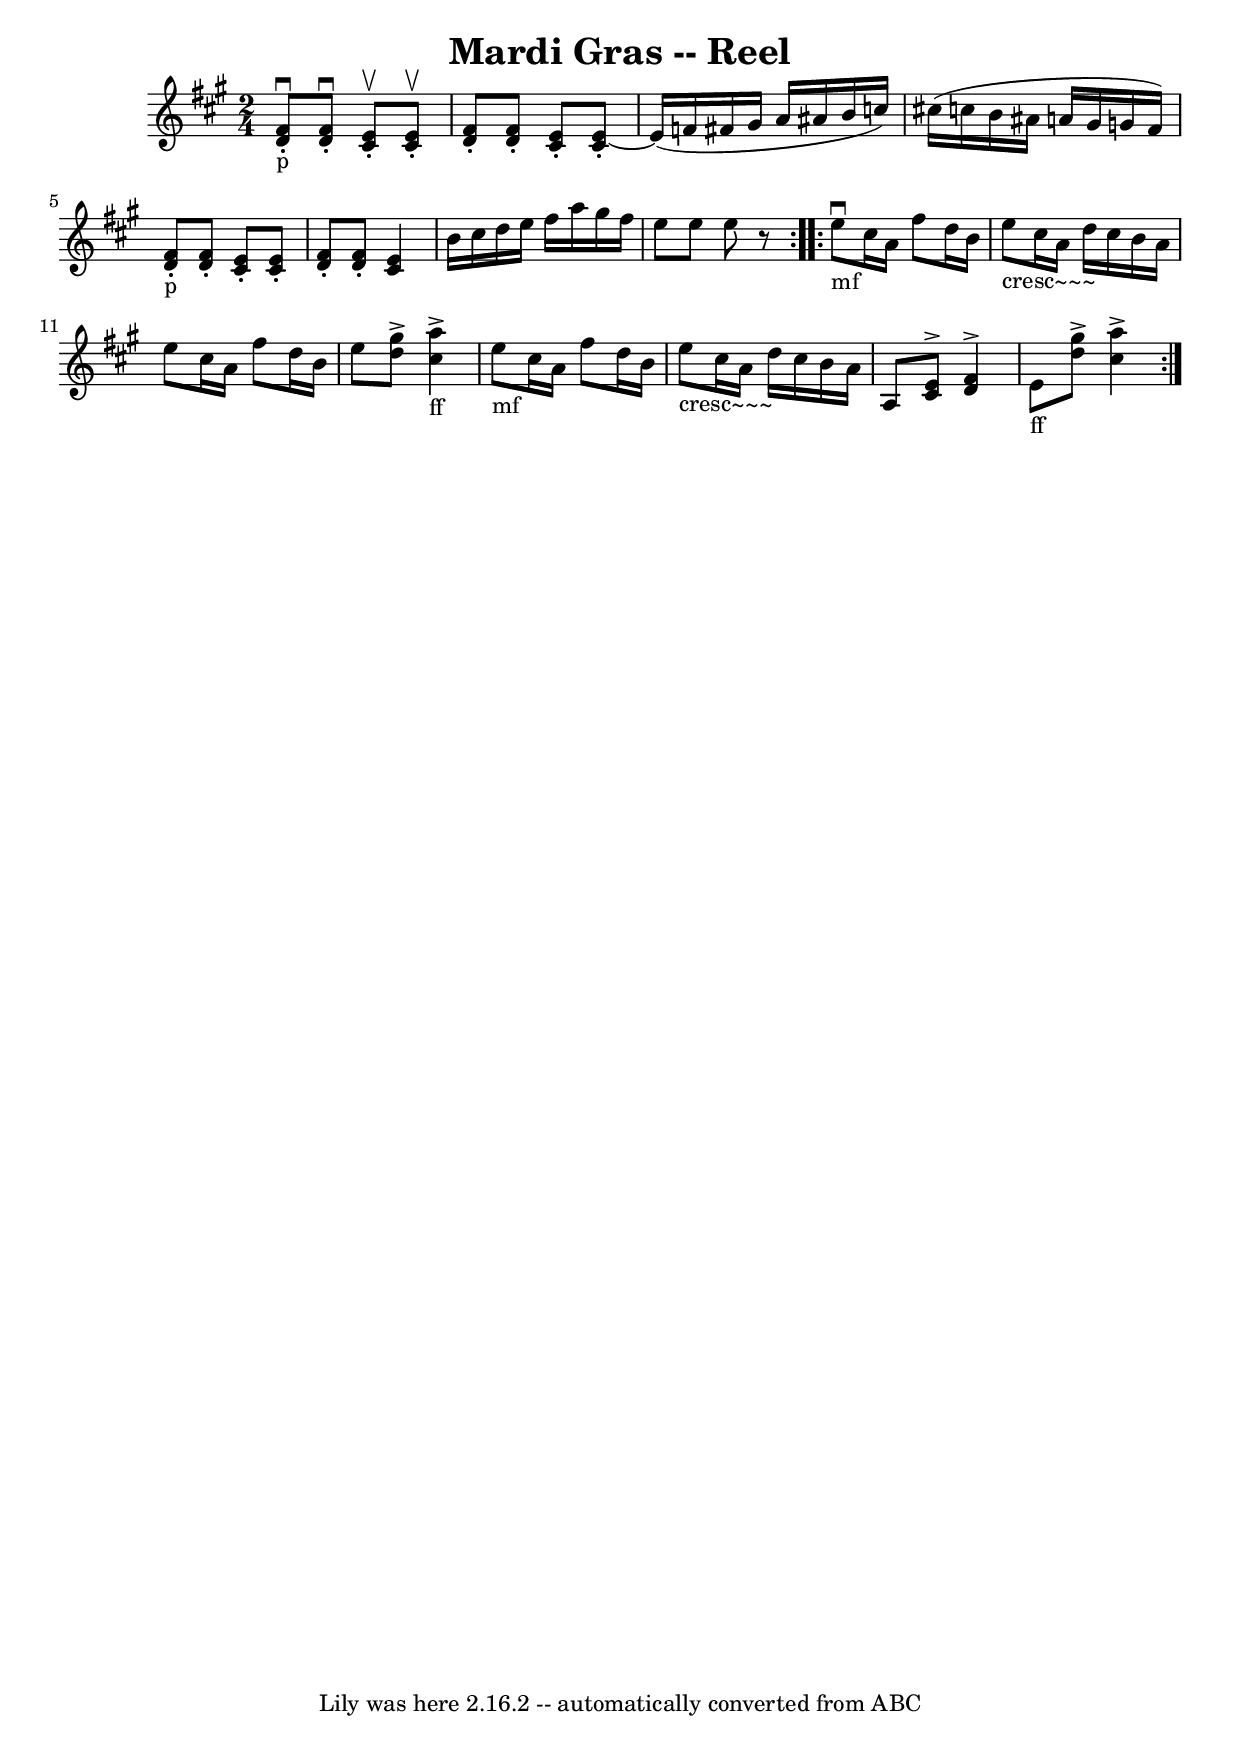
\version "2.16.2"
\include "Mammoth.ily"
\header {
  %% book = "Ryan's Mammoth Collection"
  crossRefNumber = "1"
  footnotes = "\\\\304"
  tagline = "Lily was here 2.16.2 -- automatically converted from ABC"
  title = "Mardi Gras -- Reel"

}
voicedefault =  {



  \repeat volta 2 {

    \time 2/4 
    \key a \major     << d'8_"p"^\downbow-. fis'8   >>  ~    <<   
      d'8^\downbow-. fis'8   >>   << cis'8^\upbow-. e'8   >>  ~    << cis'8 
								      ^\upbow-. e'8   >>   |
    << d'8 -. fis'8   >>  ~    << d'8 -.  
				  fis'8   >>   << cis'8 -. e'8   >>  ~    << cis'8 -. e'8   >>   
    |
    e'16 (f'16 fis'!16 gis'16 a'16 ais'16 b'16    
    c''16)   |
    cis''!16 (c''16 b'16 ais'16 a'!16 gis'16  
    g'16 fis'16)   |
    << d'8_"p"-. fis'8   >>  ~    << d'8 
				     -. fis'8   >>   << cis'8 -. e'8   >>  ~    << cis'8 -. e'8   >>   
    |
    << d'8 -. fis'8   >>  ~    << d'8 -. fis'8   >> << cis'4   
						       e'4   >>   |
    b'16 cis''16 d''16 e''16 fis''16 a''16  
    gis''16 fis''16    |
    e''8 e''8 e''8    r8   
  }     

  \repeat volta 2 {
    e''8_"mf"^\downbow cis''16 a'16 fis''8 d''16    
    b'16    |
    e''8_"cresc~~~" cis''16 a'16 d''16 cis''16    
    b'16 a'16    |
    e''8 cis''16 a'16 fis''8 d''16 b'16   
    |
    e''8    << d''8^\accent gis''8   >>   << cis''4 
					     _"ff"^\accent a''4   >>   |
    e''8_"mf" cis''16 a'16    
    fis''8 d''16 b'16    |
    e''8_"cresc~~~" cis''16 a'16    
    d''16 cis''16 b'16 a'16    |
    a8    << cis'8^\accent e'8  
	   >>   << d'4^\accent fis'4   >>   |
    e'8_"ff"   << d''8 
		  ^\accent gis''8   >>   << cis''4^\accent a''4   >>   
  }   

}

\score{
  <<

    \context Staff="default"
    {
      \voicedefault 
      
    }

  >>
  \layout {
    
  }
  \midi {
  }

}
